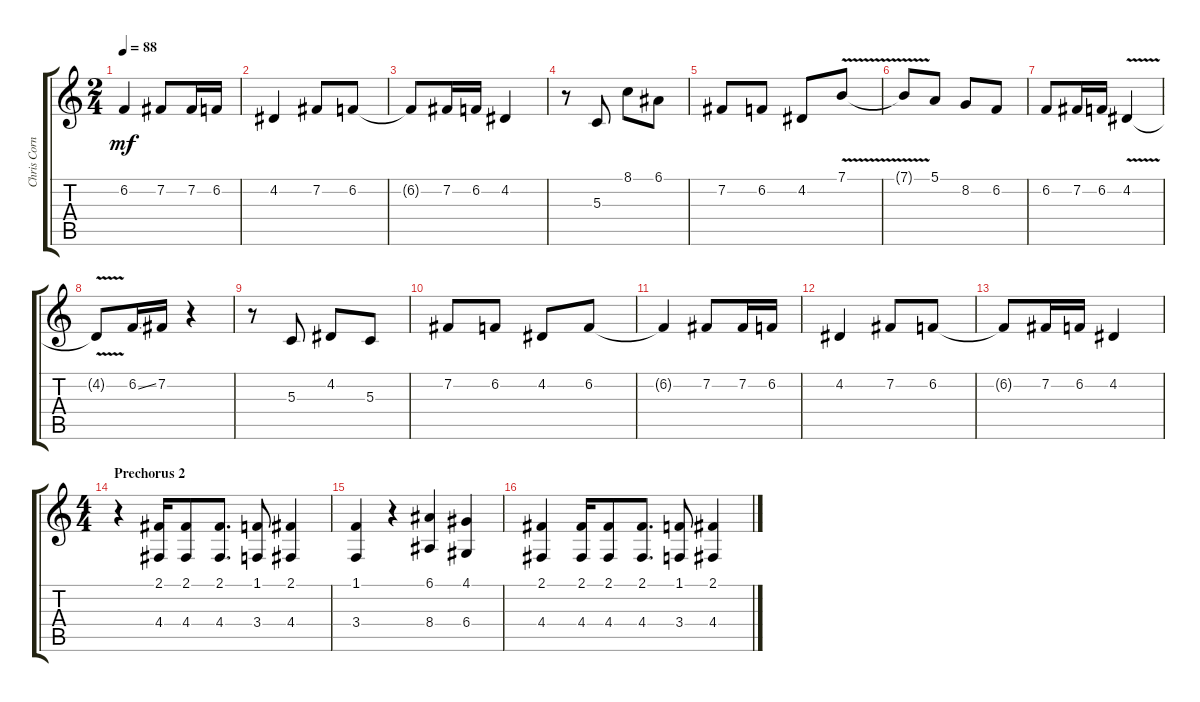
\track ("Chris Cornell, Alain Johannes - Vocals" "Chris Corn") {instrument altosax}
\staff {score tabs}
\tuning (E4 B3 G3 D3 A2 E2) {hide}
\ts (2 4)
\tempo 88
\clef g2
\ks c
6.2{t}.4{dy mf} 7.2.8 7.2.16 6.2.16 |
4.2.4 7.2.8 6.2.8 |
6.2{t}.8 7.2.16 6.2.16 4.2.4 |
r.8 5.3.8 8.1.8 6.1.8 |
7.2.8 6.2.8 4.2.8 7.1{v}.8 |
7.1{t}.8 5.1.8 8.2.8 6.2.8 |
6.2.8 7.2.16 6.2.16 4.2{v}.4 |
4.2{t}.8 6.2{ss}.16 7.2.16 r.4 |
r.8 5.3.8 4.2.8 5.3.8 |
7.2.8 6.2.8 4.2.8 6.2.8 |
6.2{t}.4 7.2.8 7.2.16 6.2.16 |
4.2.4 7.2.8 6.2.8 |
6.2{t}.8 7.2.16 6.2.16 4.2.4 |
\ts (4 4)
\section ("" "Prechorus 2")
r.4 (2.1 4.4).16 (2.1 4.4).8 (2.1 4.4).8{d} (1.1 3.4).8 (2.1 4.4).4 |
(1.1 3.4).4 r.4 (6.1 8.4).4 (4.1 6.4).4 |
(2.1 4.4).4 (2.1 4.4).16 (2.1 4.4).8 (2.1 4.4).8{d} (1.1 3.4).8 (2.1 4.4).4
